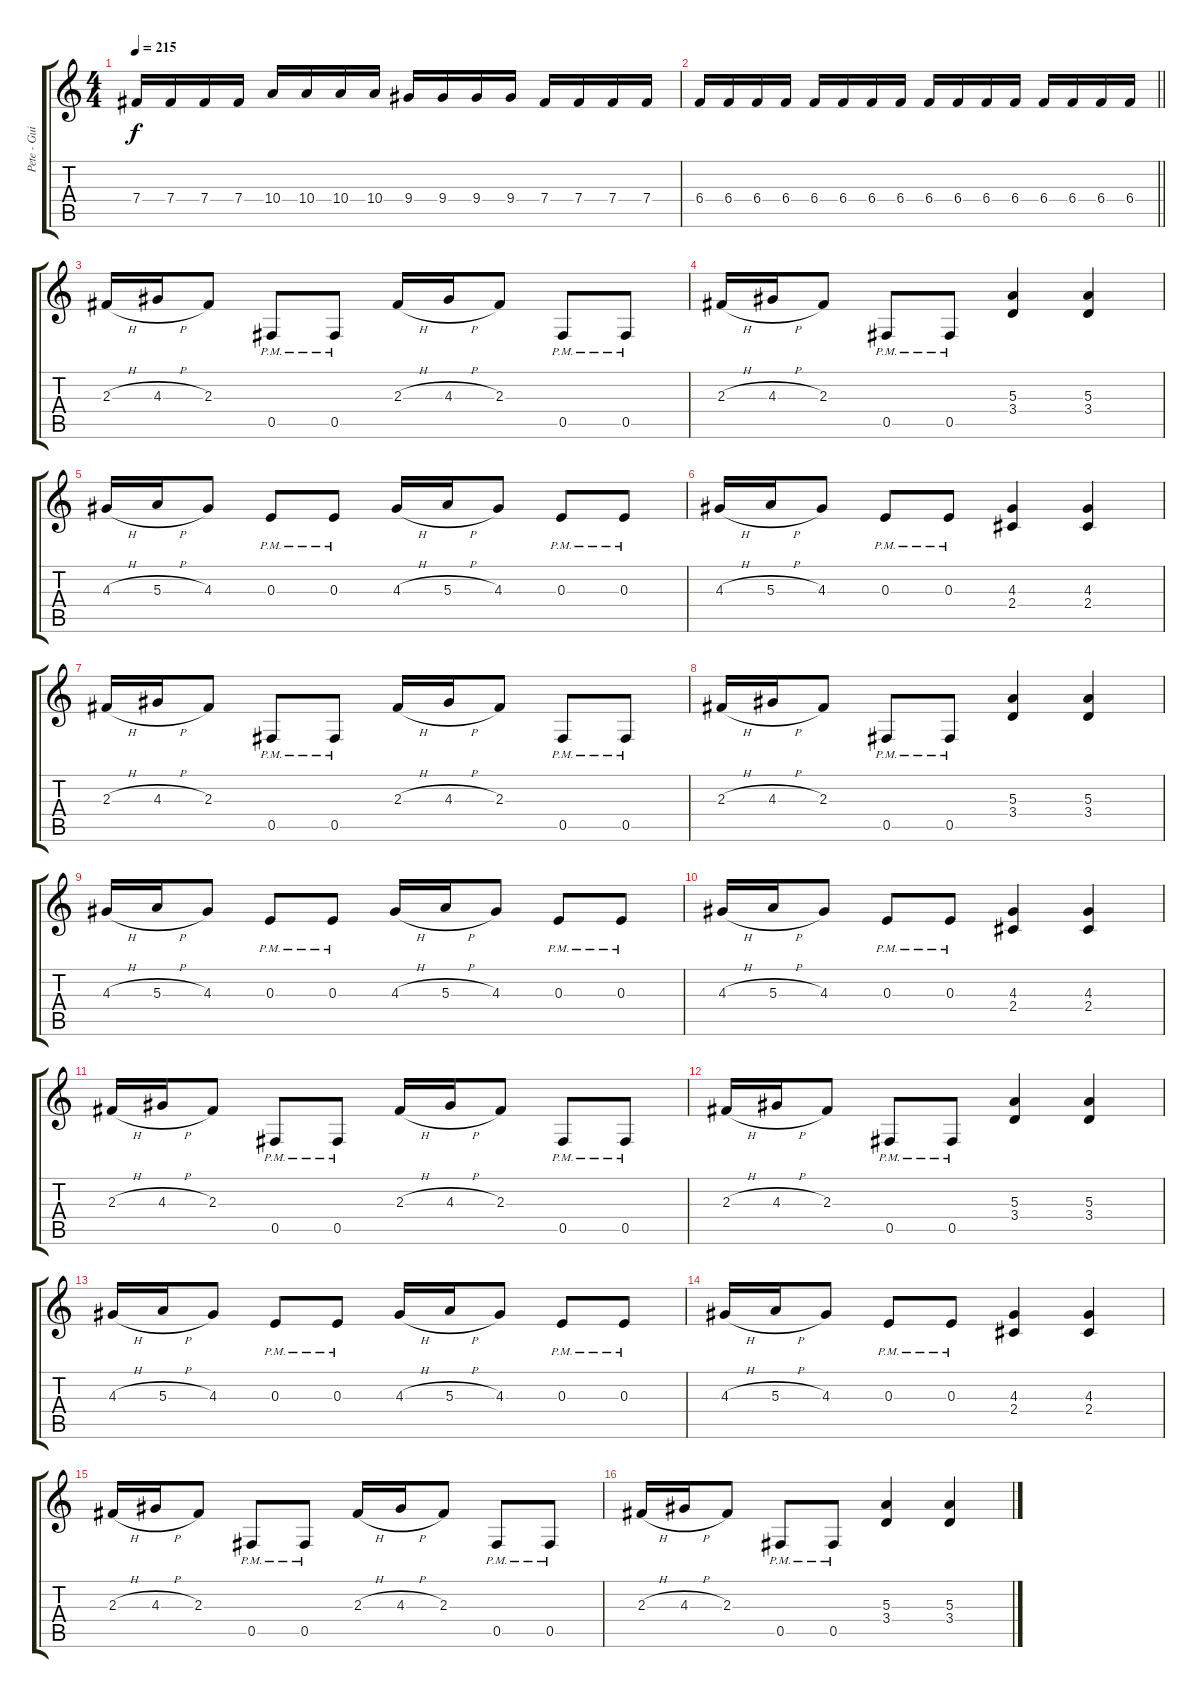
\track ("Pete - Guitar 2" "Pete - Gui") {instrument distortionguitar}
\staff {score tabs}
\tuning (Db4 Ab3 E3 B2 Gb2 Db2) {hide}
\ts (4 4)
\tempo 215
\clef g2
\ks c
7.4.16{dy f} 7.4.16 7.4.16 7.4.16 10.4.16 10.4.16 10.4.16 10.4.16 9.4.16 9.4.16 9.4.16 9.4.16 7.4.16 7.4.16 7.4.16 7.4.16 |
\barLineRight lightlight
6.4.16 6.4.16 6.4.16 6.4.16 6.4.16 6.4.16 6.4.16 6.4.16 6.4.16 6.4.16 6.4.16 6.4.16 6.4.16 6.4.16 6.4.16 6.4.16 |
\section ("" "")
2.3{h}.16 4.3{h}.16 2.3.8 0.5{pm}.8 0.5{pm}.8 2.3{h}.16 4.3{h}.16 2.3.8 0.5{pm}.8 0.5{pm}.8 |
2.3{h}.16 4.3{h}.16 2.3.8 0.5{pm}.8 0.5{pm}.8 (5.3 3.4).4 (5.3 3.4).4 |
4.3{h}.16 5.3{h}.16 4.3.8 0.3{pm}.8 0.3{pm}.8 4.3{h}.16 5.3{h}.16 4.3.8 0.3{pm}.8 0.3{pm}.8 |
4.3{h}.16 5.3{h}.16 4.3.8 0.3{pm}.8 0.3{pm}.8 (4.3 2.4).4 (4.3 2.4).4 |
2.3{h}.16 4.3{h}.16 2.3.8 0.5{pm}.8 0.5{pm}.8 2.3{h}.16 4.3{h}.16 2.3.8 0.5{pm}.8 0.5{pm}.8 |
2.3{h}.16 4.3{h}.16 2.3.8 0.5{pm}.8 0.5{pm}.8 (5.3 3.4).4 (5.3 3.4).4 |
4.3{h}.16 5.3{h}.16 4.3.8 0.3{pm}.8 0.3{pm}.8 4.3{h}.16 5.3{h}.16 4.3.8 0.3{pm}.8 0.3{pm}.8 |
4.3{h}.16 5.3{h}.16 4.3.8 0.3{pm}.8 0.3{pm}.8 (4.3 2.4).4 (4.3 2.4).4 |
2.3{h}.16 4.3{h}.16 2.3.8 0.5{pm}.8 0.5{pm}.8 2.3{h}.16 4.3{h}.16 2.3.8 0.5{pm}.8 0.5{pm}.8 |
2.3{h}.16 4.3{h}.16 2.3.8 0.5{pm}.8 0.5{pm}.8 (5.3 3.4).4 (5.3 3.4).4 |
4.3{h}.16 5.3{h}.16 4.3.8 0.3{pm}.8 0.3{pm}.8 4.3{h}.16 5.3{h}.16 4.3.8 0.3{pm}.8 0.3{pm}.8 |
4.3{h}.16 5.3{h}.16 4.3.8 0.3{pm}.8 0.3{pm}.8 (4.3 2.4).4 (4.3 2.4).4 |
2.3{h}.16 4.3{h}.16 2.3.8 0.5{pm}.8 0.5{pm}.8 2.3{h}.16 4.3{h}.16 2.3.8 0.5{pm}.8 0.5{pm}.8 |
2.3{h}.16 4.3{h}.16 2.3.8 0.5{pm}.8 0.5{pm}.8 (5.3 3.4).4 (5.3 3.4).4
